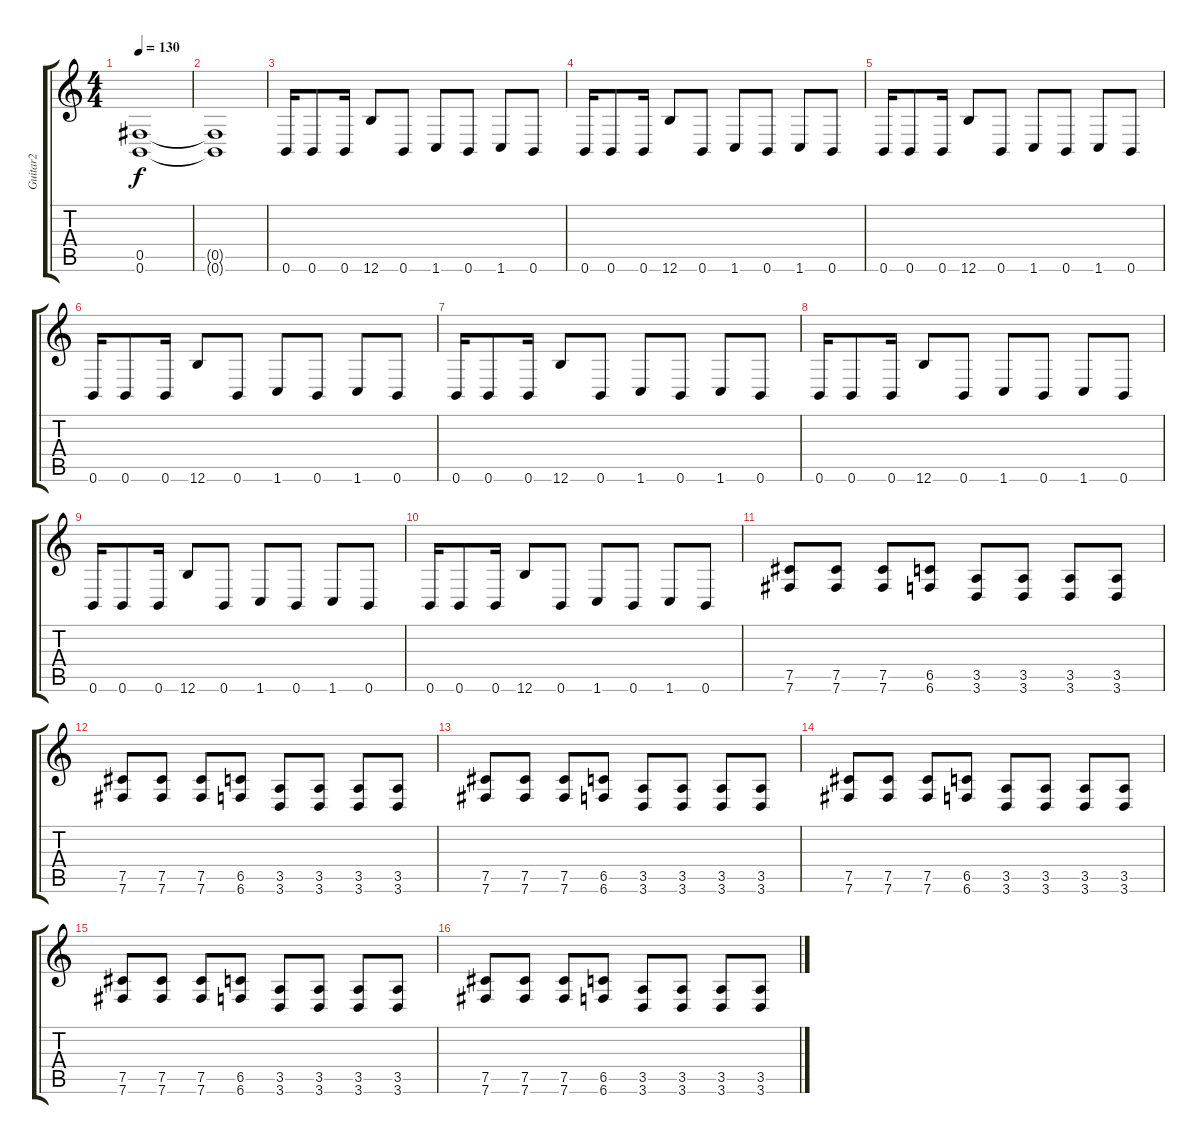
\track ("Guitar2" "Guitar2") {instrument overdrivenguitar}
\staff {score tabs}
\tuning (D4 A3 E3 B2 Gb2 B1) {hide}
\ts (4 4)
\tempo 130
\clef g2
\ks c
(0.5 0.6).1{dy f} |
(0.5{t} 0.6{t}).1 |
0.6.16 0.6.8 0.6.16 12.6.8 0.6.8 1.6.8 0.6.8 1.6.8 0.6.8 |
0.6.16 0.6.8 0.6.16 12.6.8 0.6.8 1.6.8 0.6.8 1.6.8 0.6.8 |
0.6.16 0.6.8 0.6.16 12.6.8 0.6.8 1.6.8 0.6.8 1.6.8 0.6.8 |
0.6.16 0.6.8 0.6.16 12.6.8 0.6.8 1.6.8 0.6.8 1.6.8 0.6.8 |
0.6.16 0.6.8 0.6.16 12.6.8 0.6.8 1.6.8 0.6.8 1.6.8 0.6.8 |
0.6.16 0.6.8 0.6.16 12.6.8 0.6.8 1.6.8 0.6.8 1.6.8 0.6.8 |
0.6.16 0.6.8 0.6.16 12.6.8 0.6.8 1.6.8 0.6.8 1.6.8 0.6.8 |
0.6.16 0.6.8 0.6.16 12.6.8 0.6.8 1.6.8 0.6.8 1.6.8 0.6.8 |
(7.5 7.6).8 (7.5 7.6).8 (7.5 7.6).8 (6.5 6.6).8 (3.5 3.6).8 (3.5 3.6).8 (3.5 3.6).8 (3.5 3.6).8 |
(7.5 7.6).8 (7.5 7.6).8 (7.5 7.6).8 (6.5 6.6).8 (3.5 3.6).8 (3.5 3.6).8 (3.5 3.6).8 (3.5 3.6).8 |
(7.5 7.6).8 (7.5 7.6).8 (7.5 7.6).8 (6.5 6.6).8 (3.5 3.6).8 (3.5 3.6).8 (3.5 3.6).8 (3.5 3.6).8 |
(7.5 7.6).8 (7.5 7.6).8 (7.5 7.6).8 (6.5 6.6).8 (3.5 3.6).8 (3.5 3.6).8 (3.5 3.6).8 (3.5 3.6).8 |
(7.5 7.6).8 (7.5 7.6).8 (7.5 7.6).8 (6.5 6.6).8 (3.5 3.6).8 (3.5 3.6).8 (3.5 3.6).8 (3.5 3.6).8 |
(7.5 7.6).8 (7.5 7.6).8 (7.5 7.6).8 (6.5 6.6).8 (3.5 3.6).8 (3.5 3.6).8 (3.5 3.6).8 (3.5 3.6).8
